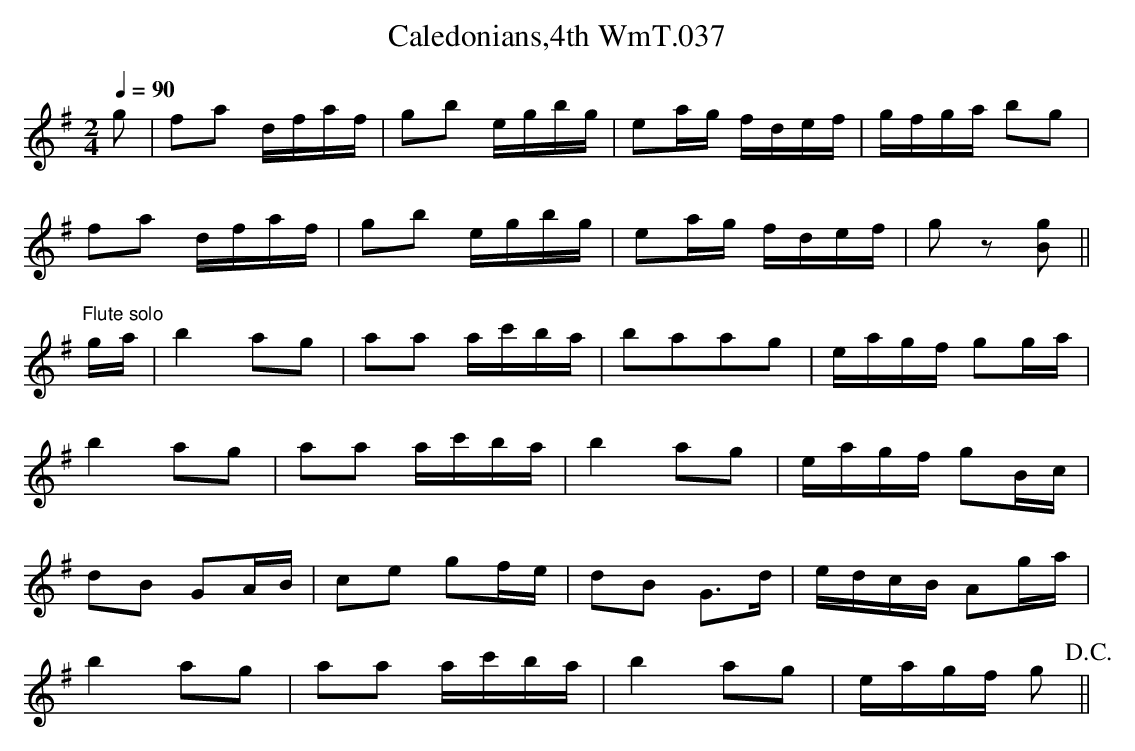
X:1
T:Caledonians,4th WmT.037
M:2/4
L:1/8
Q:1/4=90
K:G
g|fa d/f/a/f/|gb e/g/b/g/|ea/g/ f/d/e/f/ |g/f/g/a/ bg|
fa d/f/a/f/|gb e/g/b/g/|ea/g/ f/d/e/f/ |gz [gB]||
"Flute solo"g/a/|b2 ag|aa a/c'/b/a/|baag|e/a/g/f/ gg/a/|
b2 ag|aa a/c'/b/a/|b2 ag|e/a/g/f/ gB/c/|
dB GA/B/|ce gf/e/|dB G>d|e/d/c/B/ Ag/a/|
b2 ag|aa a/c'/b/a/|b2 ag|e/a/g/f/ g !D.C.!||
